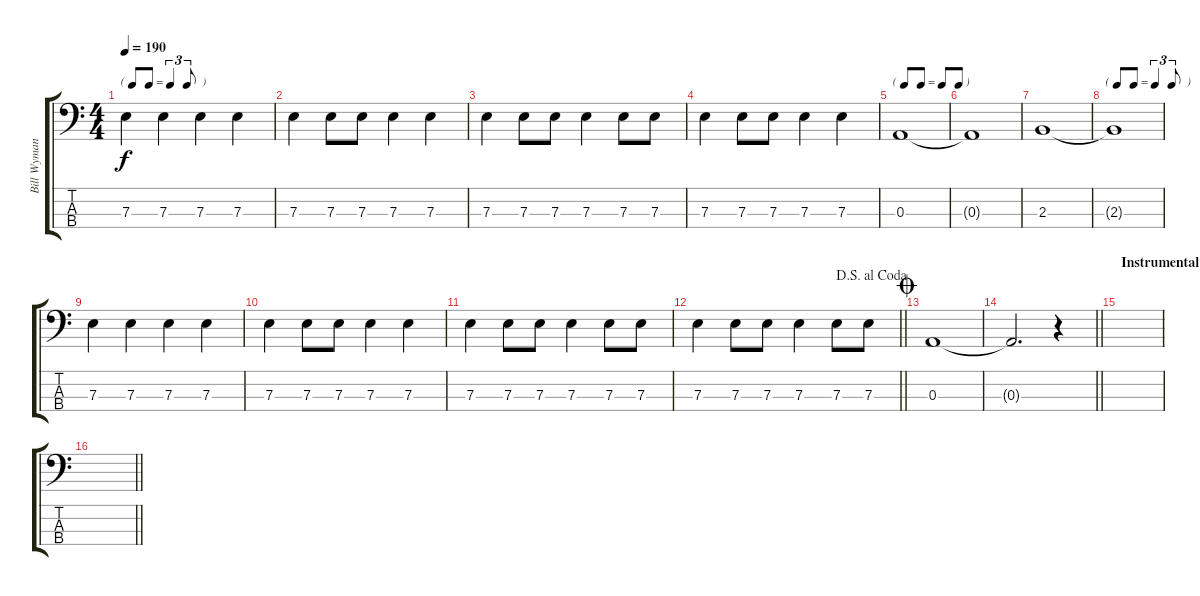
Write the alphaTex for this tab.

\track ("Bill Wyman" "Bill Wyman") {instrument electricbasspick}
\staff {score tabs}
\tuning (G2 D2 A1 E1) {hide}
\ts (4 4)
\tf triplet8th
\tempo 190
\clef f4
\ks c
7.3.4{dy f} 7.3.4 7.3.4 7.3.4 |
7.3.4 7.3.8 7.3.8 7.3.4 7.3.4 |
7.3.4 7.3.8 7.3.8 7.3.4 7.3.8 7.3.8 |
7.3.4 7.3.8 7.3.8 7.3.4 7.3.4 |
\tf none
0.3.1 |
0.3{t}.1 |
2.3.1 |
\tf triplet8th
2.3{t}.1 |
7.3.4 7.3.4 7.3.4 7.3.4 |
7.3.4 7.3.8 7.3.8 7.3.4 7.3.4 |
7.3.4 7.3.8 7.3.8 7.3.4 7.3.8 7.3.8 |
\jump dalsegnoalcoda
\barLineRight lightlight
7.3.4 7.3.8 7.3.8 7.3.4 7.3.8 7.3.8 |
\jump coda
0.3.1 |
\barLineRight lightlight
0.3{t}.2{d} r.4 |
\section ("" "Instrumental Break")
|
\barLineRight lightlight
